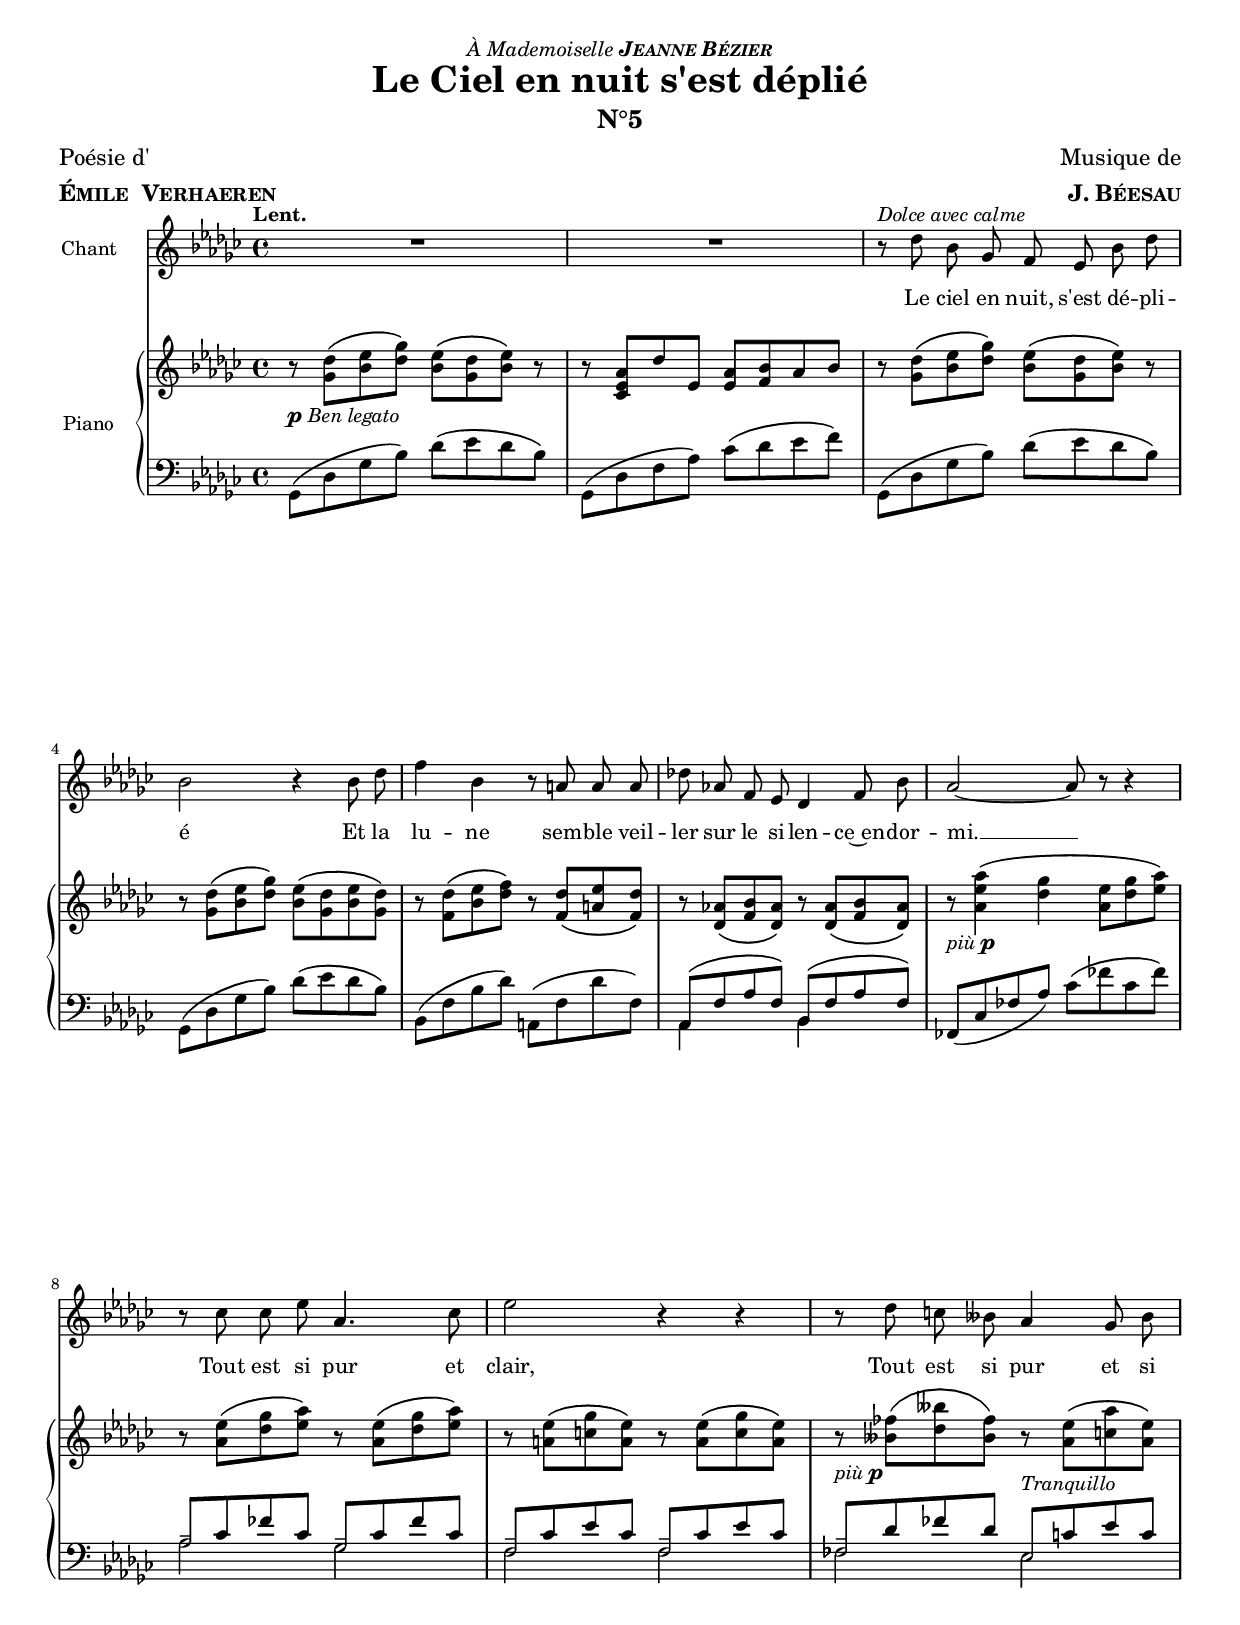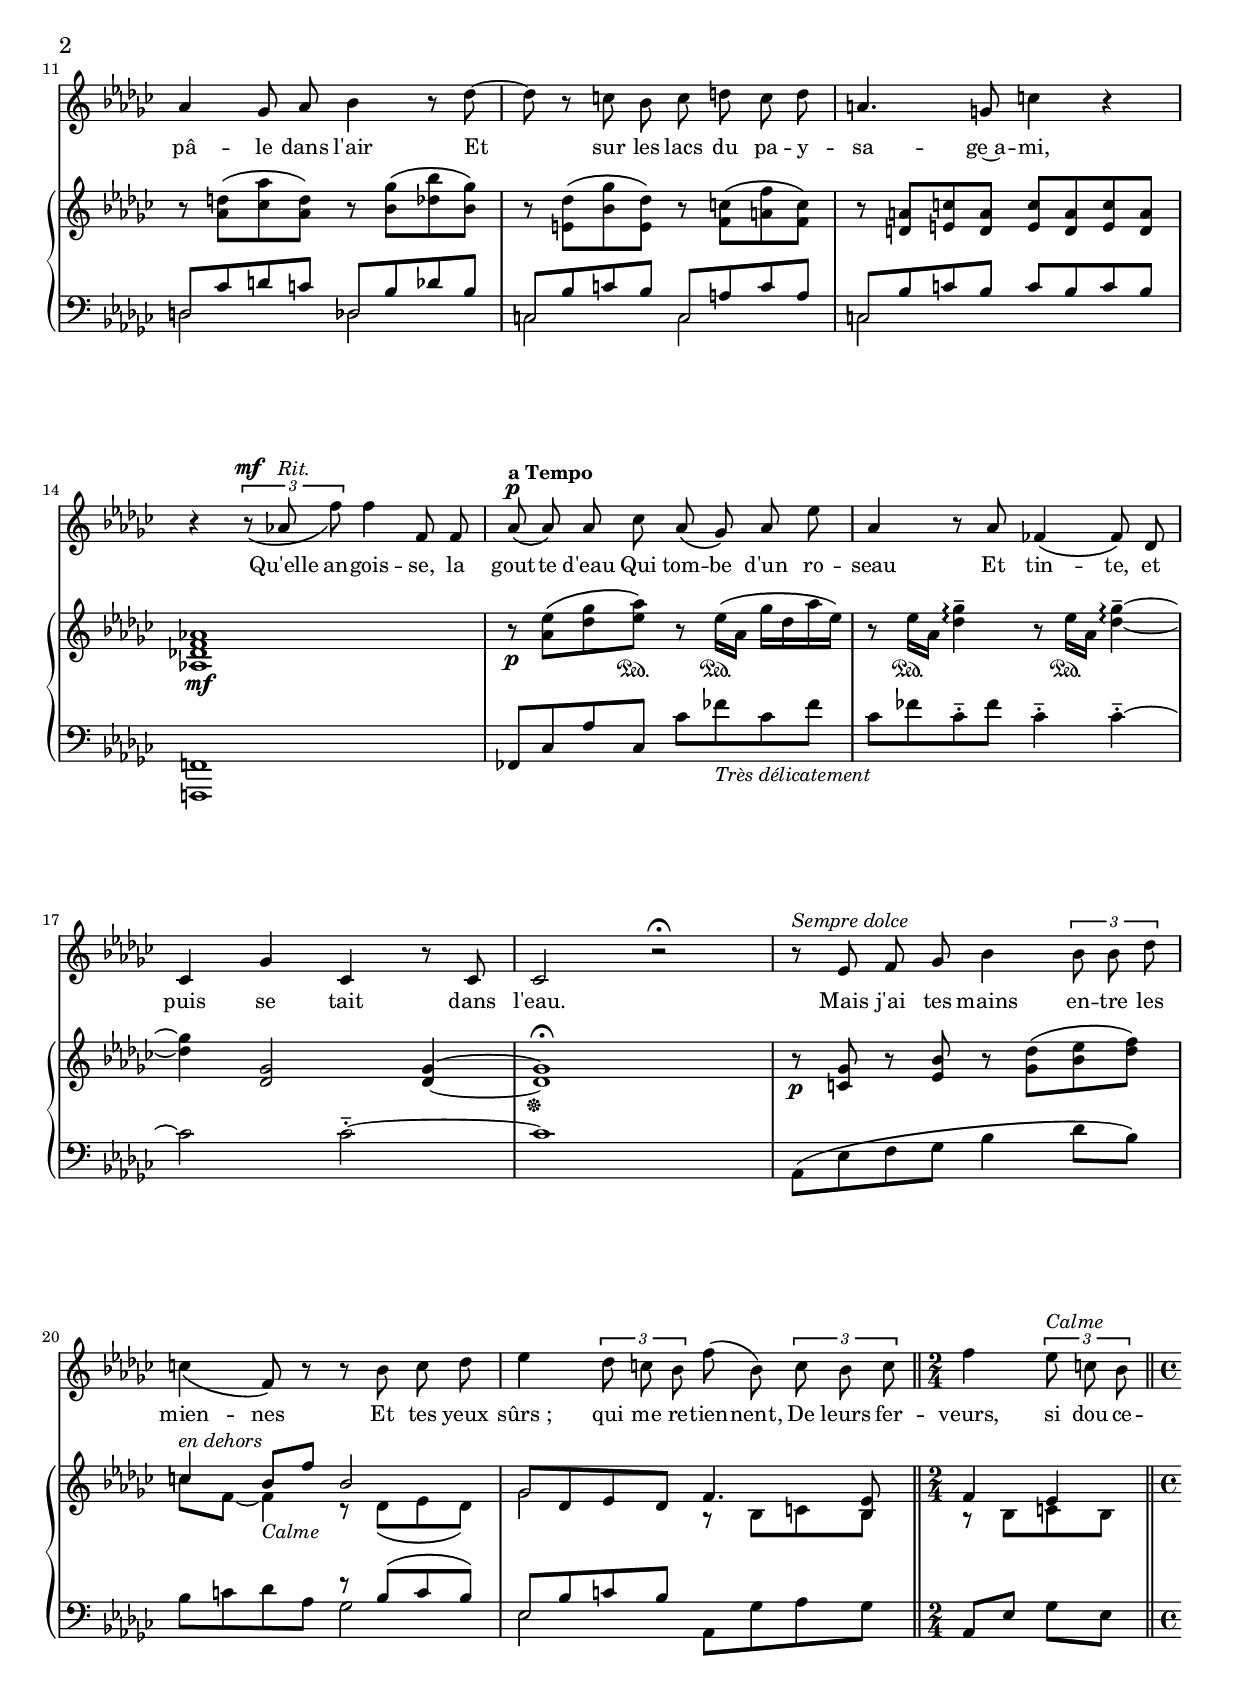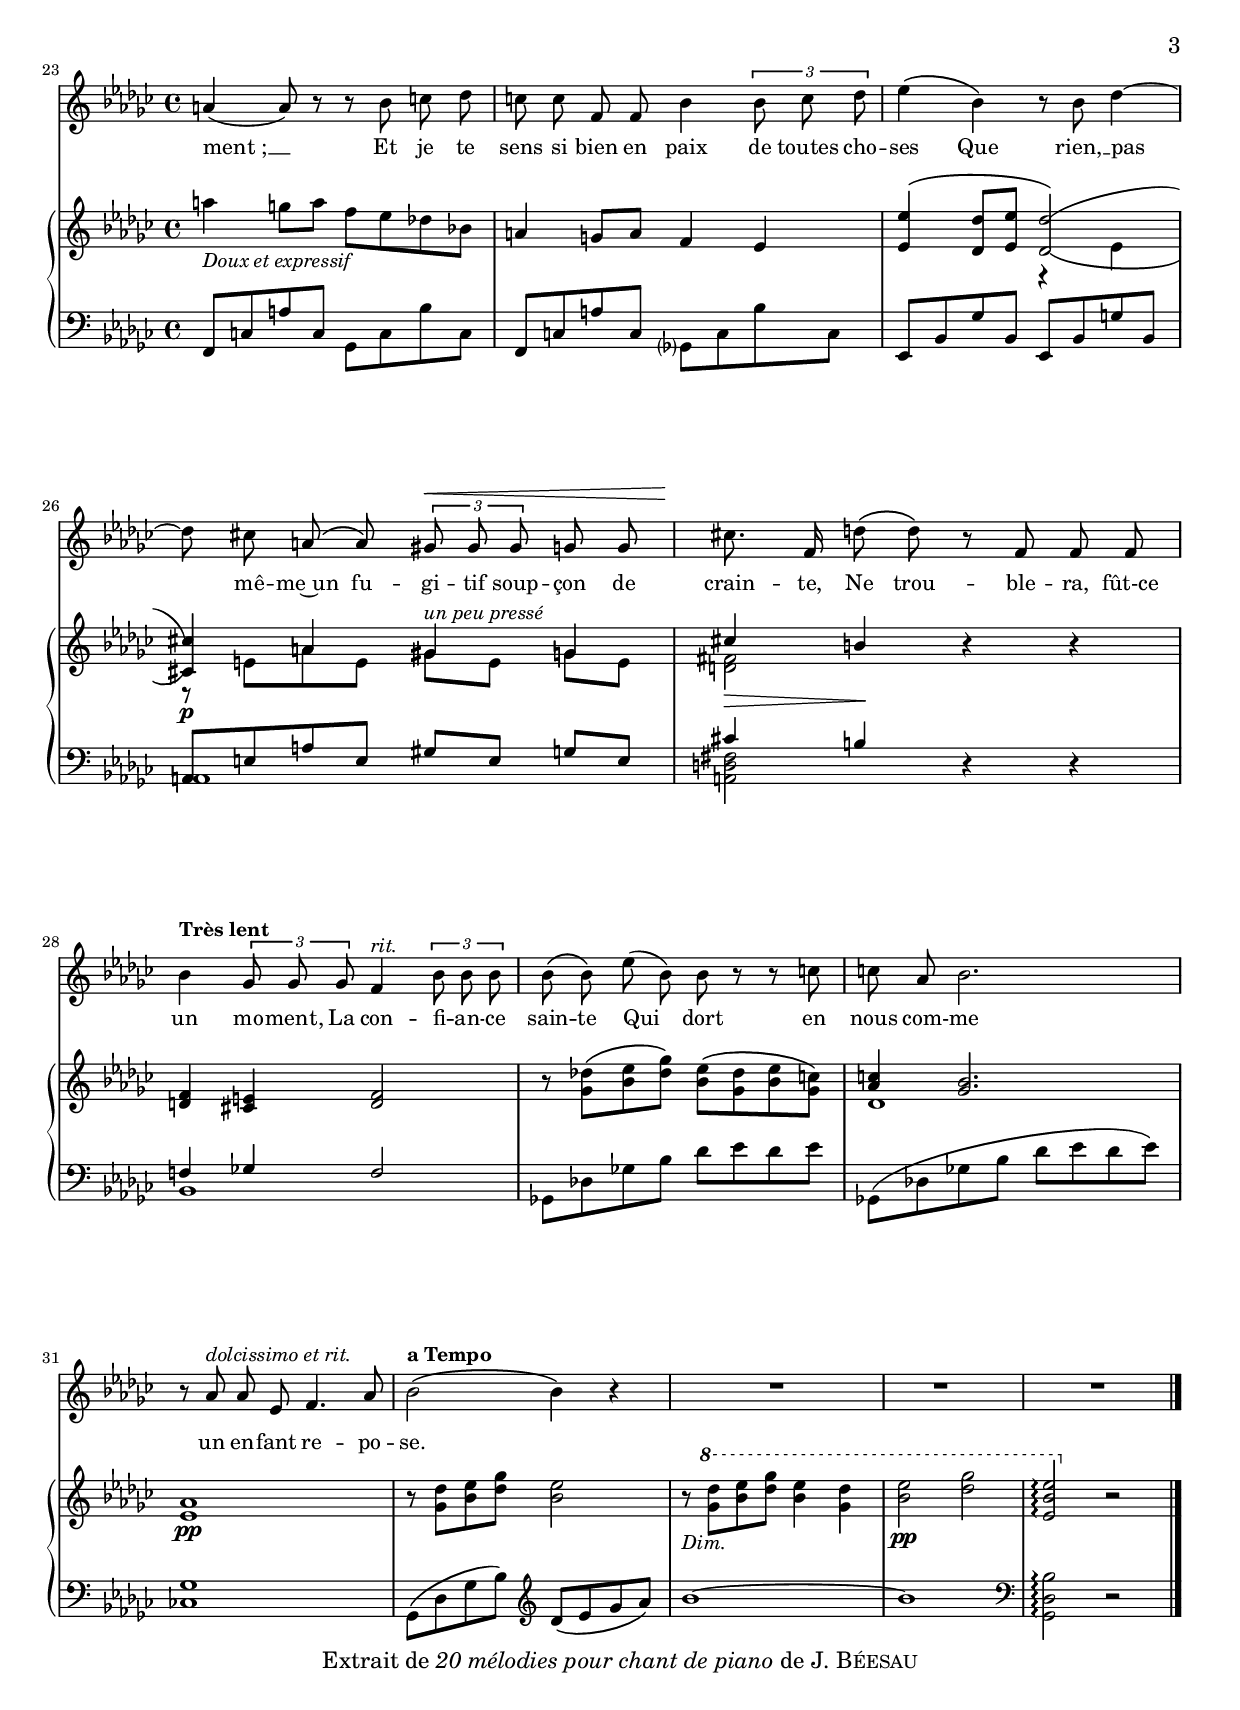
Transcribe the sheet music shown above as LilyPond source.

\version "2.22.0"
\language "english"
#(use-modules (ice-9 regex))
#(define-public string-upper-case #f)
#(define accented-char-upper-case? #f)
#(define accented-char-lower-case? #f)
#(let ((lower-case-accented-string "áàâäǎăāãåąæǣćĉčçďđðéèêëěĕēęəĝğģĥħíìîïǐĭīĩįĵķĺŀľļłńňñóòôöǒŏōõǫőøœŕřśŝšşťţþúùûüǔŭūųǘǜǚŵýŷÿȳźž")
(upper-case-accented-string "ÁÀÂÄǍĂĀÃÅĄÆǢĆĈČÇĎĐÐÉÈÊËĚĔĒĘƏĜĞĢĤĦÍÌÎÏǏĬĪĨĮĴĶĹĿĽĻŁŃŇÑÓÒÔÖǑŎŌÕǪŐØŒŔŘŚŜŠŞŤŢÞÚÙÛÜǓŬŪŲǗǛǙŴÝŶŸȲŹŽ"))
(define (group-by-2 chars result)
(if (or (null? chars) (null? (cdr chars)))
(reverse! result)
(group-by-2 (cddr chars)
(cons (string (car chars) (cadr chars))
result))))
(let ((lower-case-accented-chars
(group-by-2 (string->list lower-case-accented-string) (list)))
(upper-case-accented-chars
(group-by-2 (string->list upper-case-accented-string) (list))))
(set! string-upper-case
(lambda (str)
(define (replace-chars str froms tos)
(if (null? froms)
str
(replace-chars (regexp-substitute/global #f (car froms) str
'pre (car tos) 'post)
(cdr froms)
(cdr tos))))
(string-upcase (replace-chars str
lower-case-accented-chars
upper-case-accented-chars))))
(set! accented-char-upper-case?
(lambda (char1 char2)
(member (string char1 char2) upper-case-accented-chars string=?)))
(set! accented-char-lower-case?
(lambda (char1 char2)
(member (string char1 char2) lower-case-accented-chars string=?)))))

#(define-markup-command (smallCaps layout props text) (markup?)
(define (string-list->markup strings lower)
(let ((final-string (string-upper-case
(apply string-append (reverse strings)))))
(if lower
(markup #:fontsize -2 final-string)
final-string)))
(define (make-small-caps rest-chars currents current-is-lower prev-result)
(if (null? rest-chars)
(make-concat-markup (reverse! (cons (string-list->markup
currents current-is-lower)
prev-result)))
(let* ((ch1 (car rest-chars))
(ch2 (and (not (null? (cdr rest-chars))) (cadr rest-chars)))
(this-char-string (string ch1))
(is-lower (char-lower-case? ch1))
(next-rest-chars (cdr rest-chars)))
(cond ((and ch2 (accented-char-lower-case? ch1 ch2))
(set! this-char-string (string ch1 ch2))
(set! is-lower #t)
(set! next-rest-chars (cddr rest-chars)))
((and ch2 (accented-char-upper-case? ch1 ch2))
(set! this-char-string (string ch1 ch2))
(set! is-lower #f)
(set! next-rest-chars (cddr rest-chars))))
(if (or (and current-is-lower is-lower)
(and (not current-is-lower) (not is-lower)))
(make-small-caps next-rest-chars
(cons this-char-string currents)
is-lower
prev-result)
(make-small-caps next-rest-chars
(list this-char-string)
is-lower
(if (null? currents)
prev-result
(cons (string-list->markup
currents current-is-lower)
prev-result)))))))
(interpret-markup layout props
(if (string? text)
(make-small-caps (string->list text) (list) #f (list))
text)))

\paper {
  top-margin = 1 \cm
  bottom-margin = 1 \cm
  left-margin = 1 \cm
  right-margin = 1 \cm

  #(include-special-characters)
}
\header {
  dedication = \markup{ \small \italic \concat {"À Mademoiselle " \bold { "J" \smallCaps "eanne B" \smallCaps "ézier" } }}
  title = "Le Ciel en nuit s'est déplié"
  subtitle = "N°5"
  composer = \markup { \right-column { "Musique de" \bold \concat { "J. B" \smallCaps éesau }}}
  poet = \markup { \column { "Poésie d'" \bold \concat { É \smallCaps mile "  V" \smallCaps erhaeren }}}
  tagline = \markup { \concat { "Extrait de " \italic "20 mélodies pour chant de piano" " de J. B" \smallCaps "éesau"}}
}
\score {
  <<
    \new Staff \with {
      instrumentName = "Chant"
    } {
      \clef treble
      \new Voice = "chant" {
        \relative c'' {
          \key gf \major
          \time 4/4 \autoBeamOff \tupletUp
          \tempo \markup { \bold Lent. }
          R1 R1 r8^\markup{\italic "Dolce avec calme"} df8 bf gf f ef bf' df \break
          bf2 r4 bf8 df f4 bf, r8 a8 a a df! af! f ef df4 f8 bf af2~ af8 r8 r4 \break
          r8 cf8 cf ef af,4. cf8 ef2 r4 r4 r8 df8 c bff af4 gf8 bff \pageBreak
          af4 gf8 af bf4 r8 df8~ df8 r8 c8 bf c d c d a4. g8 c4 r4 \break
          r4 \phrasingSlurDown\tuplet 3/2 { r8^\mf\( af!^\markup{\italic Rit.} f'\)} f4 f,8 f \tempo "a Tempo" af8^\p\( af\) af cf af\( gf\) af ef' af,4 r8 af8 ff4\( ff8\) df \break
          cf4 gf' cf, r8 cf8 cf2 r2\fermata r8^\markup{\italic "Sempre dolce"} ef8 f gf bf4 \tuplet 3/2 {bf8 bf df} \break
          c4\( f,8\) r8 r8 bf8 c df ef4 \tuplet 3/2 {df8 c bf} \phrasingSlurUp f'8\( bf,\) \tuplet 3/2 {c8 bf c} \bar "||" \time 2/4 f4 \tuplet 3/2 {ef8^\markup{\italic Calme} c bf} \bar "||" \time 4/4 \pageBreak
          a4( a8) r8 r8 bf8 c df c c f, f bf4 \tuplet 3/2 {bf8 c df} ef4\( bf\) r8 bf8 df4~ df8 cs8 a\( a\) \tuplet 3/2 {gs8^\< gs gs} g g cs8.\! f,16 d'8\( d\) r8 f,8 f f \break
          \tempo "Très lent" bf4 \tuplet 3/2 {gf8 gf gf} f4^\markup{\italic rit.} \tuplet 3/2{bf8 bf bf} bf\( bf\) ef( bf) bf8 r8 r8 c8 c af bf2. \break
          r8 af8^\markup{\italic "dolcissimo et rit."} af ef f4. af8 \tempo "a Tempo" bf2\( bf4\) r4 R1 R1 R1 \bar "|."
        }
      }
    }
    \new Lyrics \lyricsto "chant" {
      Le ciel en nuit, s'est dé -- pli -- é
      Et la lu -- ne sem -- ble veil -- ler
      sur le si -- len -- ce~en -- dor -- mi. __
      Tout est si pur et clair,
      Tout est si pur et si pâ -- le dans l'air
      Et sur les lacs du pa -- y -- sa -- ge~a -- mi,
      Qu'elle an -- gois -- se, la gout -- te d'eau
      Qui tom -- be d'un ro -- seau
      Et tin -- te, et puis se tait dans l'eau.
      Mais j'ai tes mains en -- tre les mien -- nes
      Et tes yeux sûrs&nbsp;; qui me re -- tien -- nent,
      De leurs fer -- veurs, si dou -- ce -- ment&nbsp;; __
      Et je te sens si bien en paix de toutes cho -- ses
      Que rien, __ pas mê -- me~un fu -- gi -- tif soup -- çon de crain -- te,
      Ne trou -- ble -- ra, fût-ce un mo -- ment,
      La con -- fi -- an -- ce sain -- te
      Qui dort en nous com -- me un en -- fant re -- po -- se.
    }
    \new PianoStaff \with {
      instrumentName = "Piano"
    } <<
      \new Staff = "right" \with {
        midiInstrument = "acoustic grand"
      } {
        \clef treble
        \relative c'' {
          \key gf \major
          \time 4/4
          \tempo \markup { \bold Lent. }
          r8_\markup{\dynamic p \italic "Ben legato"} <gf df'>\( <bf ef> <df gf>\) <bf ef>8\( <gf df'> <bf ef>\) r8 r8 <cf, ef af> df' ef, <ef af> <f bf> af bf r8 <gf df'>\( <bf ef> <df gf>\) <bf ef>\( <gf df'> <bf ef>\) r8
           r8 <gf df'>\( <bf ef> <df gf>\) <bf ef>\( <gf df'> <bf ef> <gf df'>\) r8 <f df'>\( <bf ef> <df f>\) r8 <f, df'>\( <a ef'> <f df'>\) r8 <df af'!>\( <f bf> <df af'>\) r8 <df af'>\( <f bf> <df af'>\) r8_\markup{\italic più \dynamic p} <af' ef' af>4\( <df gf> <af ef'>8 <df gf> <ef af>\)
           r8 <af, ef'>8\( <df gf> <ef af>\) r8 <af, ef'>8\( <df gf> <ef af>\) r8 <a, ef'>8\( <c gf'> <a ef'>\) r8 <a ef'>8\( <c gf'> <a ef'>\) r8_\markup{\italic più \dynamic p} <bff ff'>8\( <df bff'> <bff ff'>\) r8_\markup{\italic Tranquillo} <af ef'>8\( <c af'> <af ef'>\)
           r8 <af d>8\( <cf af'> <af d>\) r8 <bf gf'>8\( <df bf'> <bf gf'>\) r8 <e, df'>8\( <bf' gf'> <e, df'>\) r8 <f c'>8\( <a f'> <f c'>\) r8 <d a'>8 <e c'> <d a'> <e c'> <d a'><e c'> <d a'>
           <af! df! f af!>1\mf r8\p <af' ef'>8\( <df gf> <ef af>\sustainOn \) r8 ef16\sustainOn\( af, gf' df af' ef\) r8 ef16\sustainOn af, <df gf>4\arpeggio^- r8 ef16\sustainOn af, <df gf>4\arpeggio^-~
           <df gf>4 <df, gf>2 <df gf>4~ <df gf>1\fermata\sustainOff
           r8\p <c gf'>8 r8 <ef bf'>8 r8 <gf df'>8\( <bf ef> <df f>\)
           <<{c4^\markup{\italic "en dehors"} bf8 f' bf,2}\\{c8 f,~ f4_\markup{\italic Calme} r8 df\( ef df\)}>>
           <<\mergeDifferentlyHeadedOn {gf8 df ef df f4. <bf, ef>8}\\{gf'2 r8 bf, c bf8}>>
           <<\mergeDifferentlyHeadedOn {f'4 ef}\\{r8 bf8[ c bf]}>>
           a''4_\markup{\italic "Doux et expressif"} g8 a f ef df! bf! a4 g8 a f4 ef <<{<ef ef'>4\( <df df'>8 <ef ef'> \phrasingSlurDown <df\( df'(>2\) <cs\) cs')>4\p\) a'4 gs^\markup{\italic  "un peu pressé"} g cs\> b\!}\\{s2 r4 ef, r8 e8 a e gs[ e] g[ e] <d fs>2}>> \oneVoice r4 r4
           <d f>4 <cs e> <d f>2 r8 <gf df'!>8\( <bf ef> <df gf>\) <bf ef>8\( <gf df'> <bf ef> <gf c>\) <<{<af c>4 <gf bf>2.}\\{df1}>>\oneVoice
           <ef af>1\pp r8 <gf df'>8 <bf ef> <df gf> <bf ef>2 r8_\markup{\italic Dim.} \ottava #1 <gf' df'> <bf ef> <df gf> <bf ef>4 <gf df'> <bf ef>2\pp <df gf> <ef, bf' ef>2\arpeggio \ottava #0 r2
        }
      }
      \new Staff = "left" \with {
        midiInstrument = "acoustic grand"
      } {
        \clef bass \set Score.connectArpeggios = ##f
        \relative f, {
          \key gf \major
          \time 4/4
          \tempo \markup { \bold Lent. }
          gf8\( df' gf bf\) df8\( ef df bf\) gf,8\(df' f af\) cf8\( df ef f\) gf,,8\( df' gf bf\) df8\( ef df bf\)
          gf,8\( df' gf bf\) df8\( ef df bf\) bf,8\( f' bf df\) a,8\( f' df' f,\) <<\mergeDifferentlyHeadedOn {af,8\( f' af f\) bf,8\( f' af f\)}\\{af,4 s bf4 s}>> ff8\( cf' ff af\) cf8\( ff cf ff\)
          <<\mergeDifferentlyHeadedOn {af,8 cf ff cf gf8 cf ff cf}\\{af2^- gf2^-}>>
          <<\mergeDifferentlyHeadedOn {f8 cf' ef cf f,8 cf' ef cf}\\{f,2^- f2^-}>>
          <<\mergeDifferentlyHeadedOn {ff8 df' ff df ef,8 c' ef c}\\{ff,2^- ef2}>>
          <<\mergeDifferentlyHeadedOn {d8 cf' d c df,8 bf' df bf}\\{d,2 df2}>>
          <<\mergeDifferentlyHeadedOn {c8 bf' c bf c,8 a' c a}\\{c,2 c2}>>
          <<\mergeDifferentlyHeadedOn {c8 bf' c bf c8 bf c bf}\\{c,2 s}>>
          <f,! f,!>1 ff8 cf' af' cf, cf' ff_\markup{\italic "Très délicatement"} cf ff cf ff cf^.^- ff cf4^.^- cf4^.^-~
          cf2 cf2^.^-~ cf1 af,8\( ef' f gf bf4 df8 bf\) bf8 c df af <<{\voiceTwo gf2}\\{\voiceOne r8 bf8\( c bf\)}>>
          <<\mergeDifferentlyHeadedOn {ef,8 bf' c bf}\\{ef,2}>> af,8 gf' af gf af,8 ef' gf ef
          f,8 c' a' c, gf c bf' c, f, c' a' c, gf? c bf' c, ef, bf' gf' bf, ef, bf' g' bf,
          <<{a8 e' a e gs[ e] g[ e] cs'4 b4}\\{a,1 <a d fs>2}>> r4 r4
          <<{f'!4 gf! f2}\\{bf,1}>> gf!8 df'! gf! bf df ef df ef gf,,!8\( df'! gf! bf df ef df ef\)
          <cf,! gf'>1 gf8\( df' gf bf\) \clef treble df8\( ef gf af\) bf1~ bf1 \clef bass <gf,, df' bf'>2\arpeggio r2
        }
      }
    >>
  >>
  \layout {
    #(layout-set-staff-size 17)
  }
}
